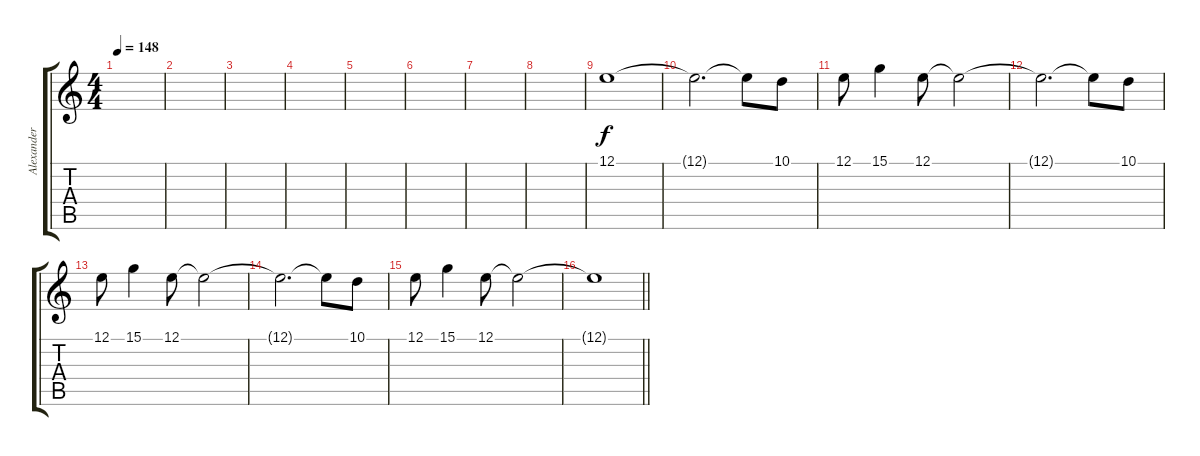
\track ("Alexander Norets" "Alexander ") {instrument stringensemble1}
\staff {score tabs}
\tuning (E4 B3 G3 D3 A2 E2) {hide}
\ts (4 4)
\section ("" "")
\tempo 148
\clef g2
\ks c
|
|
|
|
|
|
|
|
12.1.1{dy f} |
12.1{t}.2{d} 12.1{t}.8 10.1.8 |
12.1.8 15.1.4 12.1.8 12.1{t}.2 |
12.1{t}.2{d} 12.1{t}.8 10.1.8 |
12.1.8 15.1.4 12.1.8 12.1{t}.2 |
12.1{t}.2{d} 12.1{t}.8 10.1.8 |
12.1.8 15.1.4 12.1.8 12.1{t}.2 |
\barLineRight lightlight
12.1{t}.1
